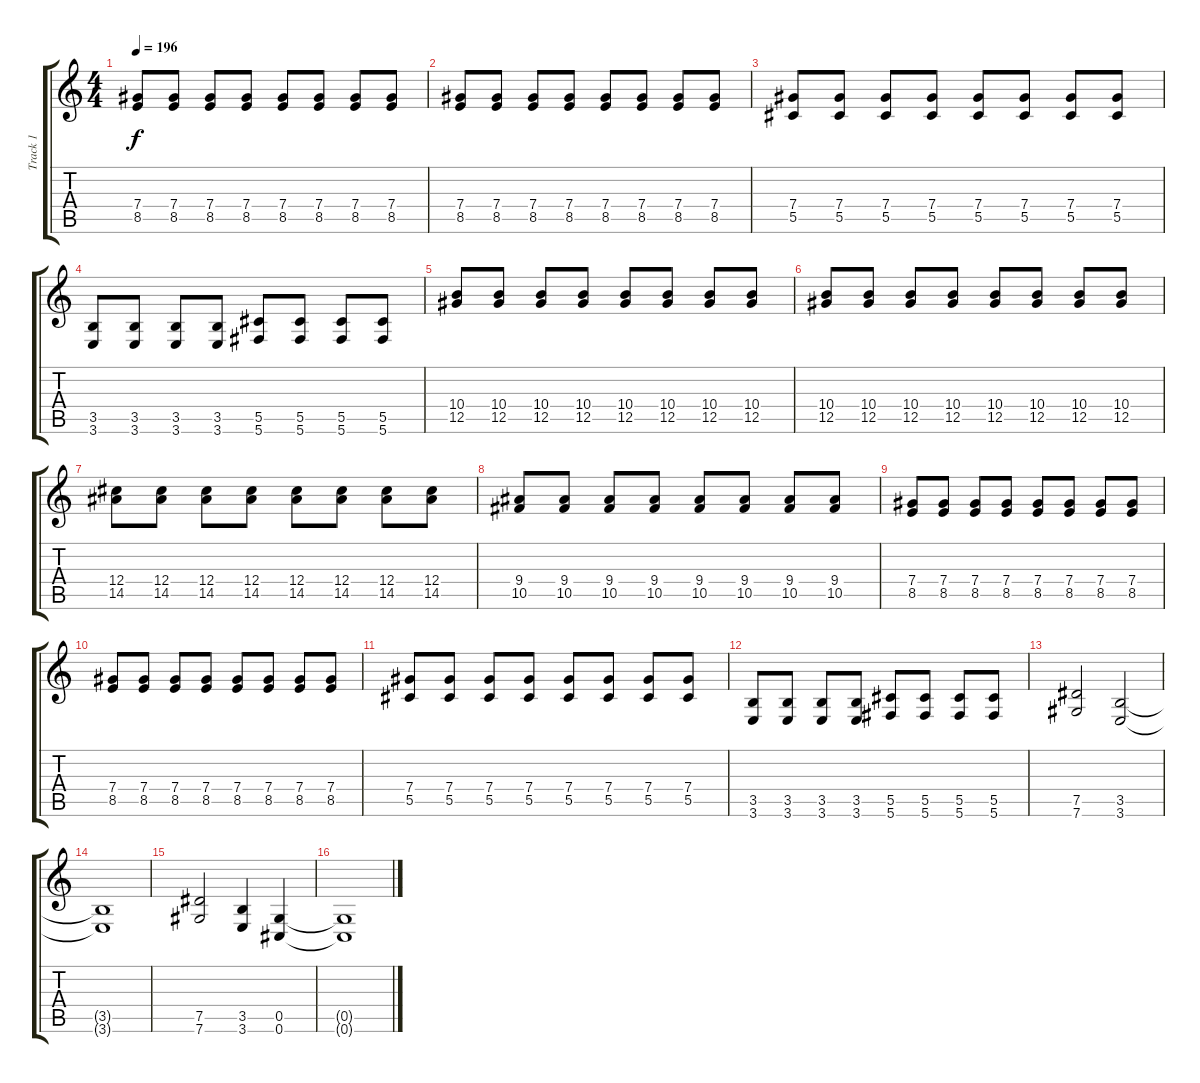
\track ("Track 1" "Track 1") {instrument distortionguitar}
\staff {score tabs}
\tuning (Eb4 Bb3 Gb3 Db3 Ab2 Db2) {hide}
\ts (4 4)
\tempo 196
\clef g2
\ks c
(7.4 8.5).8{dy f} (7.4 8.5).8 (7.4 8.5).8 (7.4 8.5).8 (7.4 8.5).8 (7.4 8.5).8 (7.4 8.5).8 (7.4 8.5).8 |
(7.4 8.5).8 (7.4 8.5).8 (7.4 8.5).8 (7.4 8.5).8 (7.4 8.5).8 (7.4 8.5).8 (7.4 8.5).8 (7.4 8.5).8 |
(7.4 5.5).8 (7.4 5.5).8 (7.4 5.5).8 (7.4 5.5).8 (7.4 5.5).8 (7.4 5.5).8 (7.4 5.5).8 (7.4 5.5).8 |
(3.5 3.6).8 (3.5 3.6).8 (3.5 3.6).8 (3.5 3.6).8 (5.5 5.6).8 (5.5 5.6).8 (5.5 5.6).8 (5.5 5.6).8 |
(10.4 12.5).8 (10.4 12.5).8 (10.4 12.5).8 (10.4 12.5).8 (10.4 12.5).8 (10.4 12.5).8 (10.4 12.5).8 (10.4 12.5).8 |
(10.4 12.5).8 (10.4 12.5).8 (10.4 12.5).8 (10.4 12.5).8 (10.4 12.5).8 (10.4 12.5).8 (10.4 12.5).8 (10.4 12.5).8 |
(12.4 14.5).8 (12.4 14.5).8 (12.4 14.5).8 (12.4 14.5).8 (12.4 14.5).8 (12.4 14.5).8 (12.4 14.5).8 (12.4 14.5).8 |
(9.4 10.5).8 (9.4 10.5).8 (9.4 10.5).8 (9.4 10.5).8 (9.4 10.5).8 (9.4 10.5).8 (9.4 10.5).8 (9.4 10.5).8 |
(7.4 8.5).8 (7.4 8.5).8 (7.4 8.5).8 (7.4 8.5).8 (7.4 8.5).8 (7.4 8.5).8 (7.4 8.5).8 (7.4 8.5).8 |
(7.4 8.5).8 (7.4 8.5).8 (7.4 8.5).8 (7.4 8.5).8 (7.4 8.5).8 (7.4 8.5).8 (7.4 8.5).8 (7.4 8.5).8 |
(7.4 5.5).8 (7.4 5.5).8 (7.4 5.5).8 (7.4 5.5).8 (7.4 5.5).8 (7.4 5.5).8 (7.4 5.5).8 (7.4 5.5).8 |
(3.5 3.6).8 (3.5 3.6).8 (3.5 3.6).8 (3.5 3.6).8 (5.5 5.6).8 (5.5 5.6).8 (5.5 5.6).8 (5.5 5.6).8 |
(7.5 7.6).2 (3.5 3.6).2 |
(3.5{t} 3.6{t}).1 |
(7.5 7.6).2 (3.5 3.6).4 (0.5 0.6).4 |
(0.5{t} 0.6{t}).1
